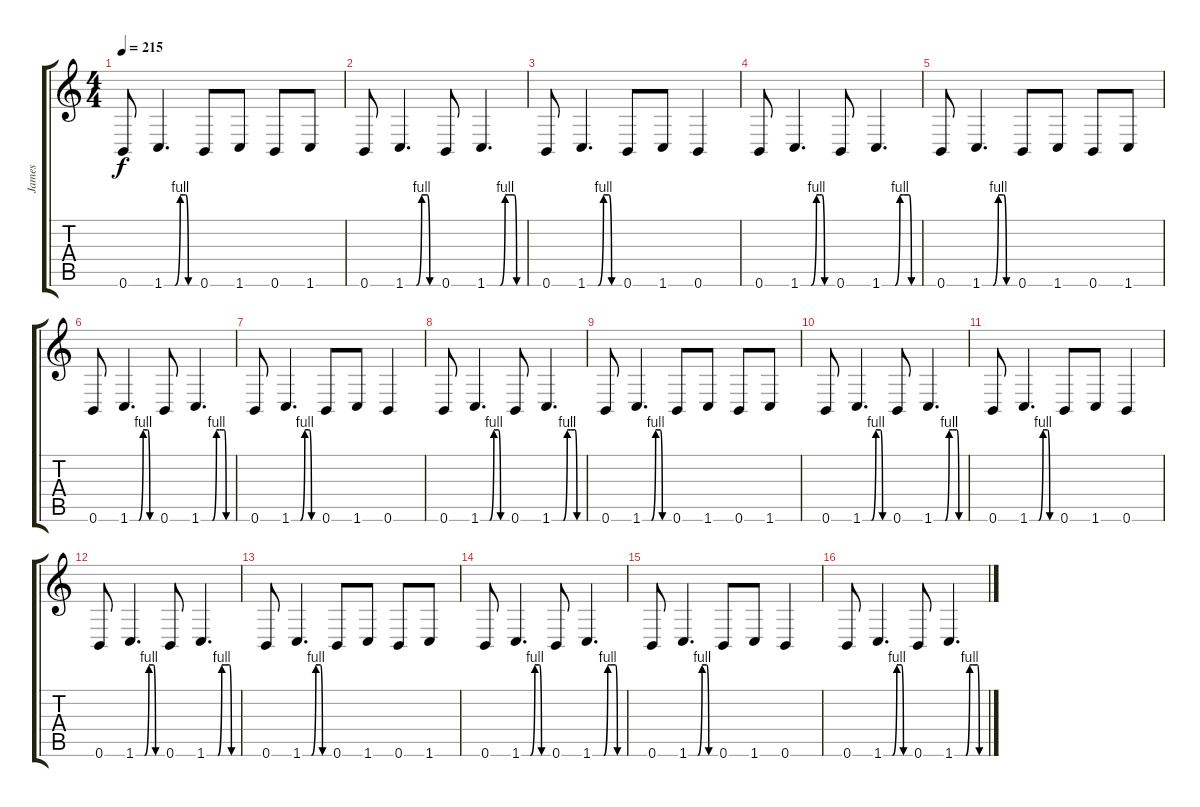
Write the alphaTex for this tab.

\track ("James" "James") {instrument distortionguitar}
\staff {score tabs}
\tuning (Db4 Ab3 E3 B2 Gb2 B1) {hide}
\ts (4 4)
\tempo 215
\clef g2
\ks c
0.6.8{dy f} 1.6{be (custom 0 0 10 0 20 0 30 4 40 4 45 0 60 0)}.4{d} 0.6.8 1.6.8 0.6.8 1.6.8 |
0.6.8 1.6{be (custom 0 0 10 0 20 0 30 4 40 4 45 0 60 0)}.4{d} 0.6.8 1.6{be (custom 0 0 10 0 16 0 18 0 20 0 22 0 30 4 36 4 45 4 49 0 60 0)}.4{d} |
0.6.8 1.6{be (custom 0 0 10 0 20 0 30 4 40 4 45 0 60 0)}.4{d} 0.6.8 1.6.8 0.6.4 |
0.6.8 1.6{be (custom 0 0 10 0 20 0 30 4 40 4 45 0 60 0)}.4{d} 0.6.8 1.6{be (custom 0 0 10 0 16 0 18 0 20 0 22 0 30 4 36 4 45 4 49 0 60 0)}.4{d} |
0.6.8 1.6{be (custom 0 0 10 0 20 0 30 4 40 4 45 0 60 0)}.4{d} 0.6.8 1.6.8 0.6.8 1.6.8 |
0.6.8 1.6{be (custom 0 0 10 0 20 0 30 4 40 4 45 0 60 0)}.4{d} 0.6.8 1.6{be (custom 0 0 10 0 16 0 18 0 20 0 22 0 30 4 36 4 45 4 49 0 60 0)}.4{d} |
0.6.8 1.6{be (custom 0 0 10 0 20 0 30 4 40 4 45 0 60 0)}.4{d} 0.6.8 1.6.8 0.6.4 |
0.6.8 1.6{be (custom 0 0 10 0 20 0 30 4 40 4 45 0 60 0)}.4{d} 0.6.8 1.6{be (custom 0 0 10 0 16 0 18 0 20 0 22 0 30 4 36 4 45 4 49 0 60 0)}.4{d} |
0.6.8 1.6{be (custom 0 0 10 0 20 0 30 4 40 4 45 0 60 0)}.4{d} 0.6.8 1.6.8 0.6.8 1.6.8 |
0.6.8 1.6{be (custom 0 0 10 0 20 0 30 4 40 4 45 0 60 0)}.4{d} 0.6.8 1.6{be (custom 0 0 10 0 16 0 18 0 20 0 22 0 30 4 36 4 45 4 49 0 60 0)}.4{d} |
0.6.8 1.6{be (custom 0 0 10 0 20 0 30 4 40 4 45 0 60 0)}.4{d} 0.6.8 1.6.8 0.6.4 |
0.6.8 1.6{be (custom 0 0 10 0 20 0 30 4 40 4 45 0 60 0)}.4{d} 0.6.8 1.6{be (custom 0 0 10 0 16 0 18 0 20 0 22 0 30 4 36 4 45 4 49 0 60 0)}.4{d} |
0.6.8 1.6{be (custom 0 0 10 0 20 0 30 4 40 4 45 0 60 0)}.4{d} 0.6.8 1.6.8 0.6.8 1.6.8 |
0.6.8 1.6{be (custom 0 0 10 0 20 0 30 4 40 4 45 0 60 0)}.4{d} 0.6.8 1.6{be (custom 0 0 10 0 16 0 18 0 20 0 22 0 30 4 36 4 45 4 49 0 60 0)}.4{d} |
0.6.8 1.6{be (custom 0 0 10 0 20 0 30 4 40 4 45 0 60 0)}.4{d} 0.6.8 1.6.8 0.6.4 |
0.6.8 1.6{be (custom 0 0 10 0 20 0 30 4 40 4 45 0 60 0)}.4{d} 0.6.8 1.6{be (custom 0 0 10 0 16 0 18 0 20 0 22 0 30 4 36 4 45 4 49 0 60 0)}.4{d}
